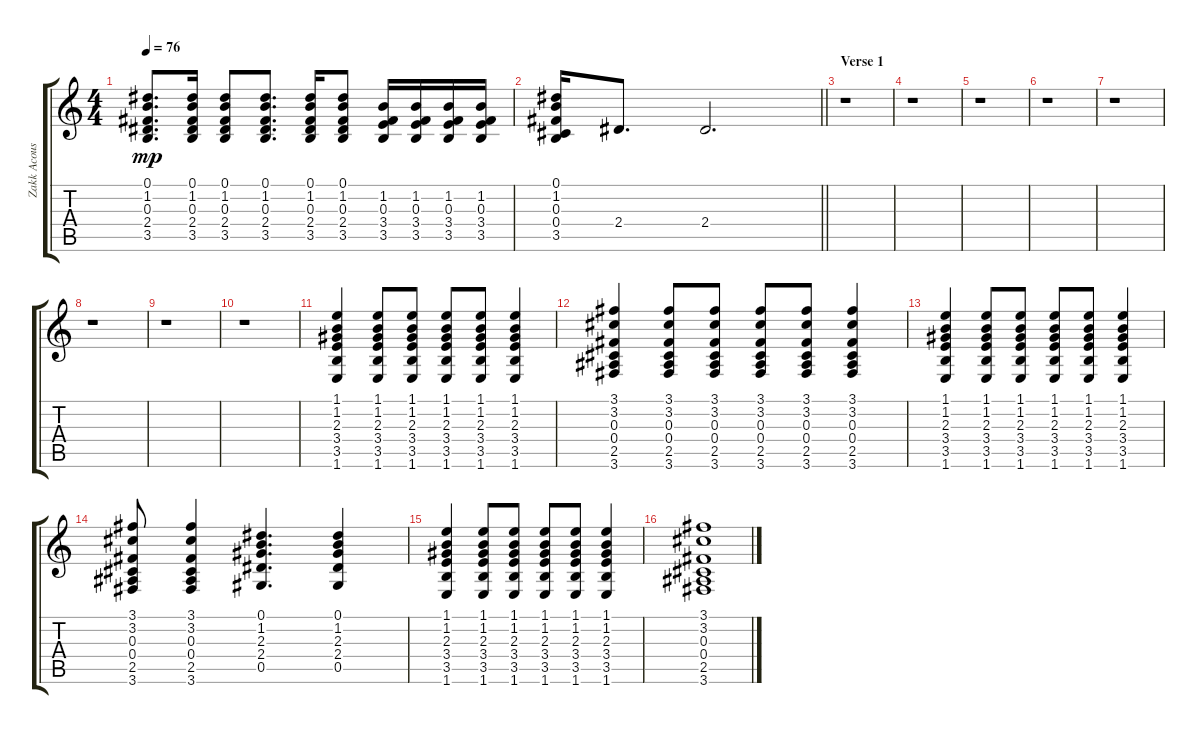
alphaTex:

\track ("Zakk Acoustic" "Zakk Acous") {instrument acousticguitarsteel}
\staff {score tabs}
\tuning (Eb4 Bb3 Gb3 Db3 Ab2 Eb2) {hide}
\ts (4 4)
\tempo 76
\clef g2
\ks c
(0.1 1.2 0.3 2.4 3.5).8{d dy mp} (0.1 1.2 0.3 2.4 3.5).16 (0.1 1.2 0.3 2.4 3.5).8 (0.1 1.2 0.3 2.4 3.5).8{d} (0.1 1.2 0.3 2.4 3.5).16 (0.1 1.2 0.3 2.4 3.5).8 (1.2 0.3 3.4 3.5).16 (1.2 0.3 3.4 3.5).16 (1.2 0.3 3.4 3.5).16 (1.2 0.3 3.4 3.5).16 |
\barLineRight lightlight
(0.1 1.2 0.3 0.4 3.5).16 2.4.8{d} 2.4.2{d} |
\section ("" "Verse 1")
r.1 |
r.1 |
r.1 |
r.1 |
r.1 |
r.1 |
r.1 |
r.1 |
(1.1 1.2 2.3 3.4 3.5 1.6).4 (1.1 1.2 2.3 3.4 3.5 1.6).8 (1.1 1.2 2.3 3.4 3.5 1.6).8 (1.1 1.2 2.3 3.4 3.5 1.6).8 (1.1 1.2 2.3 3.4 3.5 1.6).8 (1.1 1.2 2.3 3.4 3.5 1.6).4 |
(3.1 3.2 0.3 0.4 2.5 3.6).4 (3.1 3.2 0.3 0.4 2.5 3.6).8 (3.1 3.2 0.3 0.4 2.5 3.6).8 (3.1 3.2 0.3 0.4 2.5 3.6).8 (3.1 3.2 0.3 0.4 2.5 3.6).8 (3.1 3.2 0.3 0.4 2.5 3.6).4 |
(1.1 1.2 2.3 3.4 3.5 1.6).4 (1.1 1.2 2.3 3.4 3.5 1.6).8 (1.1 1.2 2.3 3.4 3.5 1.6).8 (1.1 1.2 2.3 3.4 3.5 1.6).8 (1.1 1.2 2.3 3.4 3.5 1.6).8 (1.1 1.2 2.3 3.4 3.5 1.6).4 |
(3.1 3.2 0.3 0.4 2.5 3.6).8 (3.1 3.2 0.3 0.4 2.5 3.6).4 (0.1 1.2 2.3 2.4 0.5).4{d} (0.1 1.2 2.3 2.4 0.5).4 |
(1.1 1.2 2.3 3.4 3.5 1.6).4 (1.1 1.2 2.3 3.4 3.5 1.6).8 (1.1 1.2 2.3 3.4 3.5 1.6).8 (1.1 1.2 2.3 3.4 3.5 1.6).8 (1.1 1.2 2.3 3.4 3.5 1.6).8 (1.1 1.2 2.3 3.4 3.5 1.6).4 |
(3.1 3.2 0.3 0.4 2.5 3.6).1
